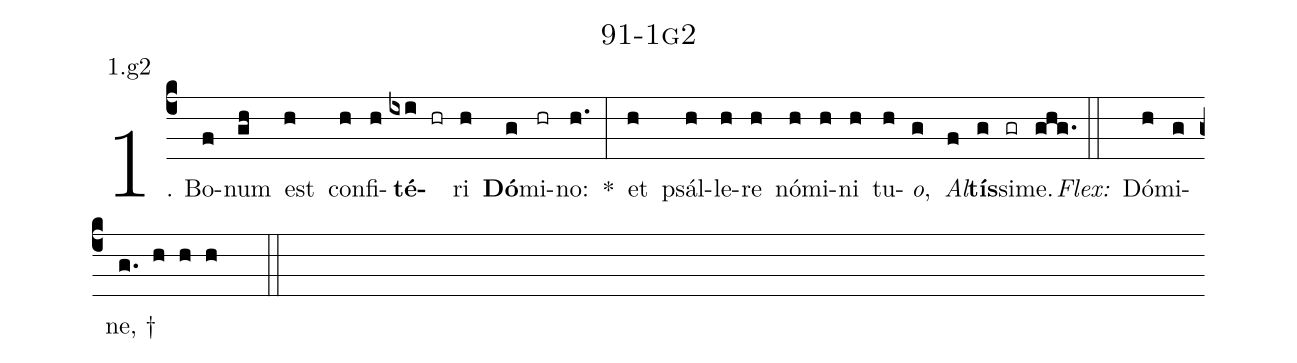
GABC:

name: 91-1g2;
annotation: 1.g2;
%%
(c4)1. Bo(f)num(gh) est(h) con(h)fi(h)<b>té</b>(ixi hr)ri(h) <b>Dó</b>(g)mi(hr)no:(h.) *(:) et(h) psál(h)le(h)re(h) nó(h)mi(h)ni(h) tu(h)<i>o</i>,(g) <i>Al</i>(f)<b>tís</b>(g)si(gr)me.(ghg.) (::)
<i>Flex:</i>()  Dó(h)mi(g)ne, †(g. h h h  ::)
